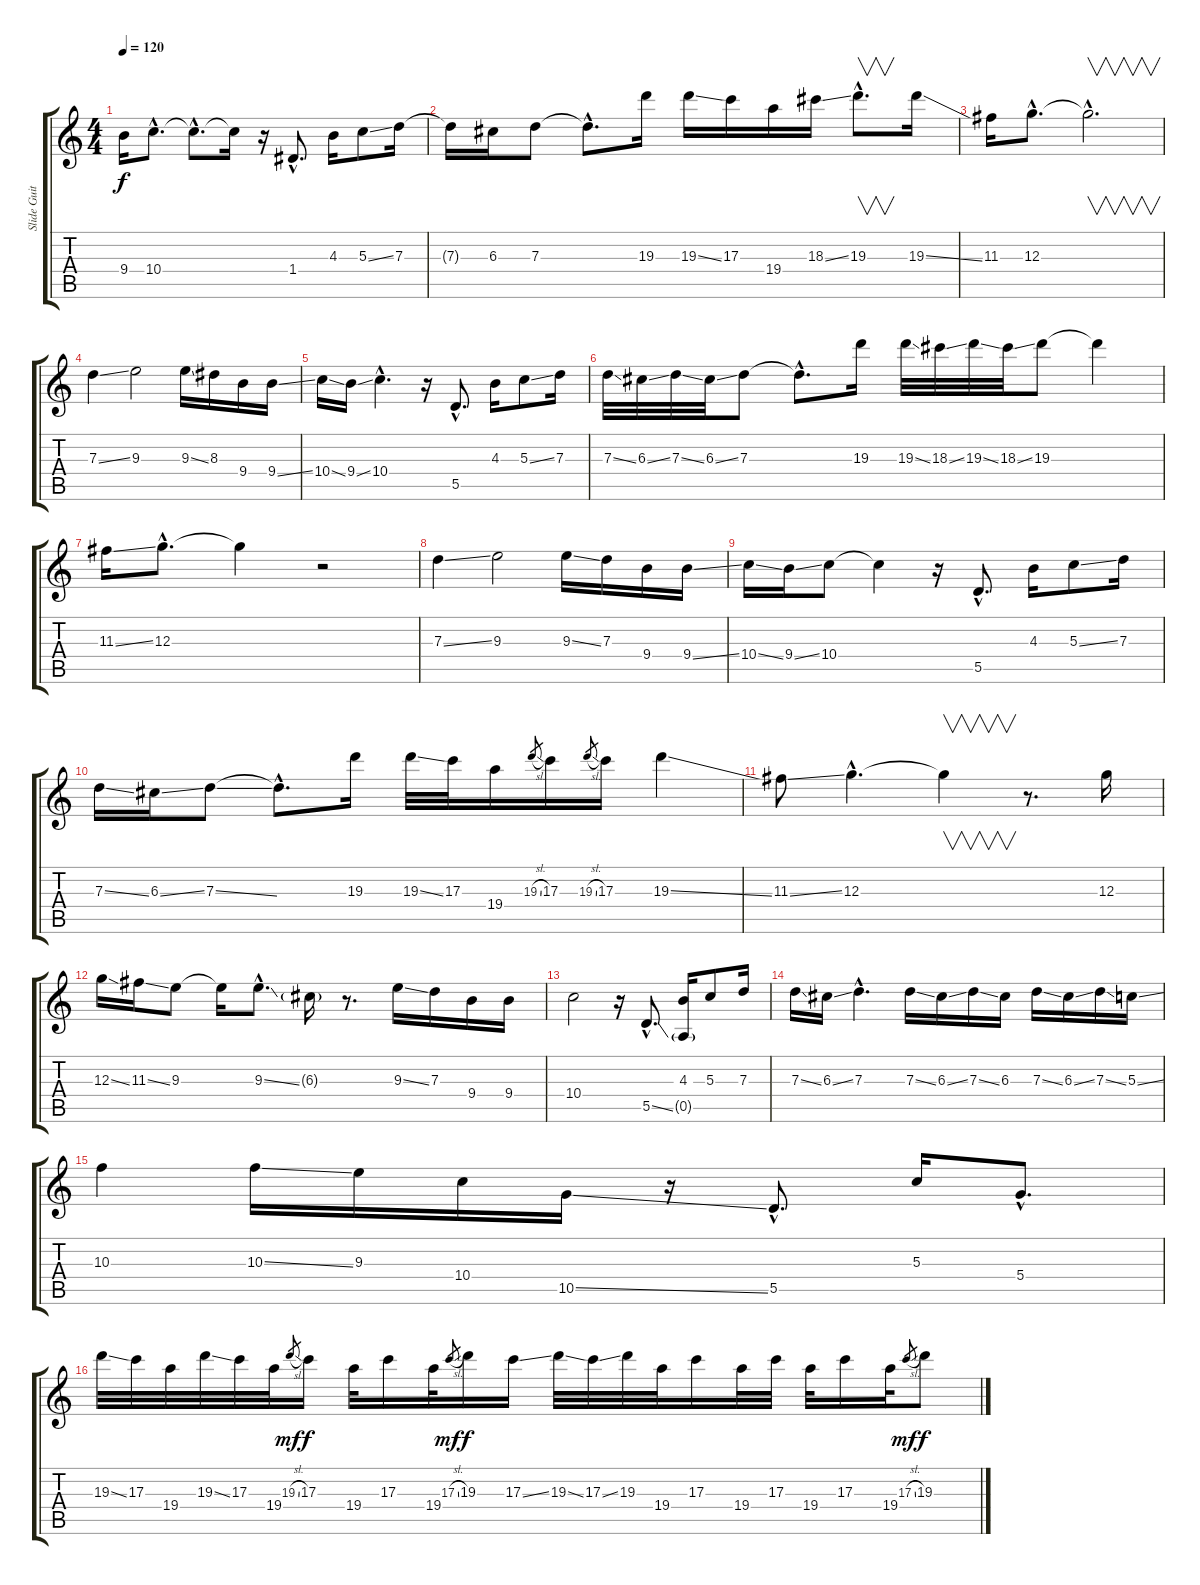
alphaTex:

\track ("Slide Guitar" "Slide Guit") {instrument electricguitarjazz}
\staff {score tabs}
\tuning (E4 B3 G3 D3 A2 E2) {hide}
\ts (4 4)
\tempo 120
\clef g2
\ks c
9.4{t}.16{dy f} 10.4{hac}.8{d} 10.4{hac t}.8{d} 10.4{t}.16 r.16 1.4{hac}.8{d} 4.3.16 5.3{ss}.8 7.3.16 |
7.3{t}.16 6.3.16 7.3.8 7.3{hac t}.8{d} 19.3.16 19.3{ss}.16 17.3.16 19.4.16 18.3{ss}.16 19.3{hac}.8{v d} 19.3{ss}.16 |
11.3.16 12.3{hac}.8{d} 12.3{hac t}.2{v d} |
7.3{ss}.4 9.3.2 9.3{ss}.16 8.3.16 9.4.16 9.4{ss}.16 |
10.4{ss}.16 9.4{ss}.16 10.4{hac}.4{d} r.16 5.5{hac}.8{d} 4.3.16 5.3{ss}.8 7.3.16 |
7.3{ss}.32 6.3{ss}.32 7.3{ss}.32 6.3{ss}.32 7.3.8 7.3{hac t}.8{d} 19.3.16 19.3{ss}.32 18.3{ss}.32 19.3{ss}.32 18.3{ss}.32 19.3.8 19.3{t}.4 |
11.3{ss}.16 12.3{hac}.8{d} 12.3{t}.4 r.2 |
7.3{ss}.4 9.3.2 9.3{ss}.16 7.3.16 9.4.16 9.4{ss}.16 |
10.4{ss}.16 9.4{ss}.16 10.4.8 10.4{t}.4 r.16 5.5{hac}.8{d} 4.3.16 5.3{ss}.8 7.3.16 |
7.3{ss}.16 6.3{ss}.16 7.3{ss}.8 7.3{hac t}.8{d} 19.3.16 19.3{ss}.32 17.3.32 19.4.16 19.3{sl}.8{gr} 17.3.16 19.3{sl}.8{gr} 17.3.16 19.3{ss}.4 |
11.3{ss}.8 12.3{hac}.4{d} 12.3{t}.4{v} r.8{d} 12.3.16 |
12.3{ss}.16 11.3{ss}.16 9.3.8 9.3{t}.16 9.3{ss hac}.8{d} 6.3{g}.16 r.8{d} 9.3{ss}.16 7.3.16 9.4.16 9.4.16 |
10.4.2 r.16{volume 16} 5.5{ss hac}.8{d} (4.3 0.5{g}).16 5.3.8 7.3.16 |
7.3{ss}.16 6.3{ss}.16 7.3{hac}.4{d} 7.3{ss}.16 6.3{ss}.16 7.3{ss}.16 6.3.16 7.3{ss}.16 6.3{ss}.16 7.3{ss}.16 5.3{ss}.16 |
10.3.4 10.3{ss}.16 9.3.16 10.4.16 10.5{ss}.16 r.16 5.5{hac}.8{d} 5.3.16 5.4{hac}.8{d} |
19.3{ss}.32 17.3.32 19.4.32 19.3{ss}.32 17.3.32 19.4.32 19.3{sl}.8{gr dy mf} 17.3.16{dy f} 19.4.32 17.3.16 19.4.32 17.3{sl}.8{gr dy mf} 19.3.16{dy f} 17.3{ss}.16 19.3{ss}.32 17.3{ss}.32 19.3.32 19.4.32 17.3.16 19.4.32 17.3.32 19.4.32 17.3.16 19.4.32 17.3{sl}.8{gr dy mf} 19.3.8{dy f}
